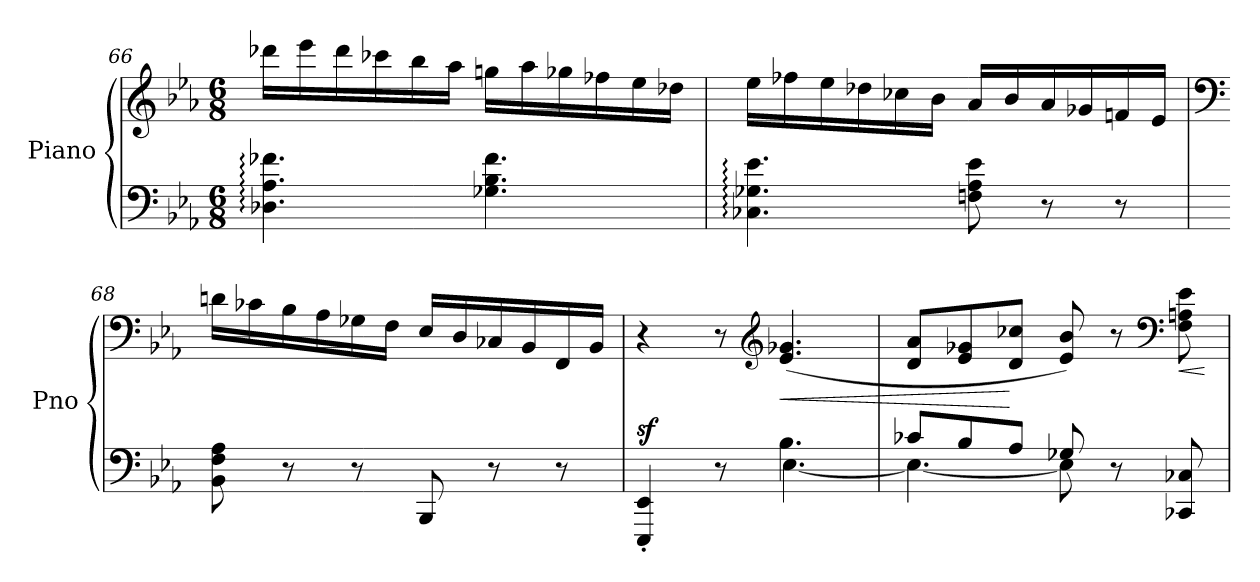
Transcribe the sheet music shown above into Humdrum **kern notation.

**kern	**kern	**dynam
*part1	*part1	*part1
*staff2	*staff1	*staff1/2
*I"Piano	*	*
*I'Pno	*	*
!!LO:LB:g=z
*clefF4	*clefG2	*
*k[b-e-a-]	*k[b-e-a-]	*
*M6/8	*M6/8	*
=66	=66	=66
4.D-X\: 4.A-\: 4.f-X\:	16ddd-X\LL	.
.	16eee-\	.
.	16ddd-\	.
.	16ccc-X\	.
.	16bb-\	.
.	16aa-\JJ	.
4.G-X\ 4.B-\ 4.f-\	16ggn\LL	.
.	16aa-\	.
.	16gg-X\	.
.	16ff-X\	.
.	16ee-\	.
.	16dd-X\JJ	.
=67	=67	=67
4.C-X\: 4.G-X\: 4.e-\:	16ee-\LL	.
.	16ff-X\	.
.	16ee-\	.
.	16dd-X\	.
.	16cc-X\	.
.	16b-\JJ	.
8Fn\ 8A-\ 8e-\	16a-/LL	.
.	16b-/	.
8r	16a-/	.
.	16g-X/	.
8r	16fn/	.
.	16e-/JJ	.
=68	=68	=68
*	*clefF4	*
8BB-\ 8F\ 8A-\	16dn\LL	.
.	16c-X\	.
8r	16B-\	.
.	16A-\	.
8r	16G-X\	.
.	16F\JJ	.
8BBB-/	16E-/LL	.
.	16D/	.
8r	16C-X/	.
.	16BB-/	.
8r	16FF/	.
.	16BB-/JJ	.
!!LO:LB:g=z
=69	=69	=69
*^	*	*
!	!	!	!LO:DY:a=2
4EEE-/' 4EE-/'	4.ryy	4r	sf
8r	.	8r	.
*	*	*clefG2	*
!	!	!	!LO:HP:b
4.B-\	[4.E-\	(>4.e-/ 4.g-X/	<
!!LO:LB:g=z
=70	=70	=70	=70
8c-X/L	4.E-\_	8d/ 8a-/L	.
8B-/	.	8e-/ 8g-X/	.
8A-/J	.	8d/ 8cc-X/J	[
8G-X/	8E-\]	8e-/ 8b-/)	.
8r	4ryy	8r	.
*	*	*clefF4	*
!	!	!	!LO:HP:b
8CC-X/ 8C-X/	.	8F\ 8An\ 8e-\	<
*v	*v	*	*
.	.	[
=	=	=
*-	*-	*-
